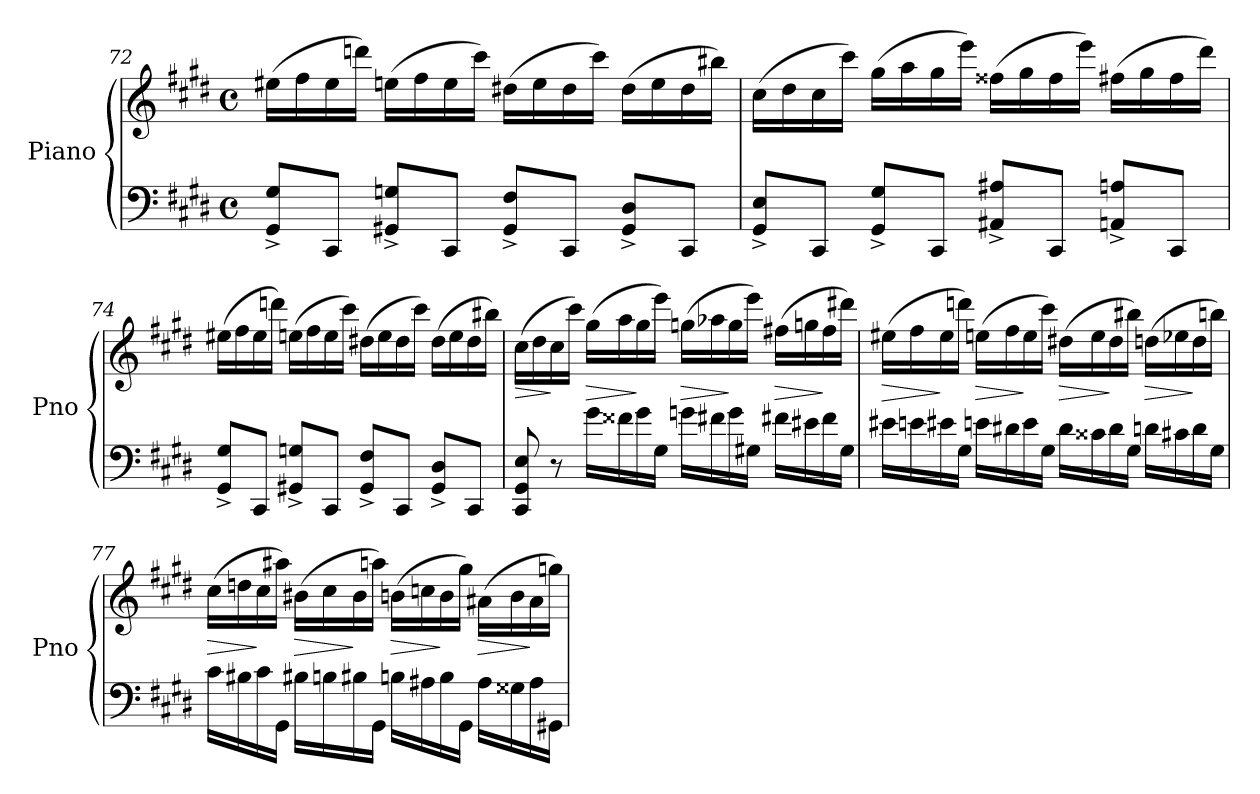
**kern	**kern	**dynam
*part1	*part1	*part1
*staff2	*staff1	*staff1/2
*I"Piano	*	*
*I'Pno	*	*
!!LO:PB:g=z
*clefF4	*clefG2	*
*k[f#c#g#d#]	*k[f#c#g#d#]	*
*M4/4	*M4/4	*
*met(c)	*met(c)	*
=72	=72	=72
8GG#/^ 8G#/^L	(16ee#X\LL	.
.	16ff#\	.
8CC#/J	16ee#\	.
.	16dddn\JJ)	.
8GG#X/^ 8Gn/^L	(16een\LL	.
.	16ff#\	.
8CC#/J	16ee\	.
.	16ccc#\JJ)	.
8GG#/^ 8F#/^L	(16dd#X\LL	.
.	16ee\	.
8CC#/J	16dd#\	.
.	16ccc#\JJ)	.
8GG#/^ 8D#/^L	(16dd#\LL	.
.	16ee\	.
8CC#/J	16dd#\	.
.	16bb#X\JJ)	.
=73	=73	=73
8GG#/^ 8E/^L	(16cc#\LL	.
.	16dd#\	.
8CC#/J	16cc#\	.
.	16ccc#\JJ)	.
8GG#/^ 8G#/^L	(16gg#\LL	.
.	16aa\	.
8CC#/J	16gg#\	.
.	16eee\JJ)	.
8AA#X/^ 8A#X/^L	(16ff##X\LL	.
.	16gg#\	.
8CC#/J	16ff##\	.
.	16eee\JJ)	.
8AAn/^ 8An/^L	(16ff#X\LL	.
.	16gg#\	.
8CC#/J	16ff#\	.
.	16ddd#\JJ)	.
!!LO:LB:g=z
=74	=74	=74
8GG#/^ 8G#/^L	(16ee#X\LL	.
.	16ff#\	.
8CC#/J	16ee#\	.
.	16dddn\JJ)	.
8GG#X/^ 8Gn/^L	(16een\LL	.
.	16ff#\	.
8CC#/J	16ee\	.
.	16ccc#\JJ)	.
8GG#/^ 8F#/^L	(16dd#X\LL	.
.	16ee\	.
8CC#/J	16dd#\	.
.	16ccc#\JJ)	.
8GG#/^ 8D#/^L	(16dd#\LL	.
.	16ee\	.
8CC#/J	16dd#\	.
.	16bb#X\JJ)	.
=75	=75	=75
!	!	!LO:HP:b
8CC#/ 8GG#/ 8E/	(16cc#\LL	>
.	16dd#\	.
8r	16cc#\	]
.	16ccc#\JJ)	.
!	!	!LO:HP:b
16g#\LL	(16gg#\LL	>
16f##X\	16aa\	.
16g#\	16gg#\	]
16G#\JJ	16eee\JJ)	.
!	!	!LO:HP:b
16gn\LL	(16ggn\LL	>
16f#X\	16aa-X\	.
16g\	16gg\	]
16G#X\JJ	16eee\JJ)	.
!	!	!LO:HP:b
16f#X\LL	(16ff#X\LL	>
16e#X\	16ggn\	.
16f#\	16ff#\	]
16G#\JJ	16ddd#X\JJ)	.
!!LO:LB:g=z
=76	=76	=76
!	!	!LO:HP:b
16e#X\LL	(16ee#X\LL	>
16en\	16ff#\	.
16e#X\	16ee#\	]
16G#\JJ	16dddn\JJ)	.
!	!	!LO:HP:b
16en\LL	(16een\LL	>
16d#X\	16ff#\	.
16e\	16ee\	]
16G#\JJ	16ccc#\JJ)	.
!	!	!LO:HP:b
16d#\LL	(16dd#X\LL	>
16c##X\	16ee\	.
16d#\	16dd#\	]
16G#\JJ	16bb#X\JJ)	.
!	!	!LO:HP:b
16dn\LL	(16ddn\LL	>
16c#X\	16ee-X\	.
16d\	16dd\	]
16G#\JJ	16bbn\JJ)	.
=77	=77	=77
!	!	!LO:HP:b
16c#\LL	(16cc#\LL	>
16B#X\	16ddn\	.
16c#\	16cc#\	]
16GG#\JJ	16aa#X\JJ)	.
!	!	!LO:HP:b
16B#X\LL	(16b#X\LL	>
16Bn\	16cc#\	.
16B#X\	16b#\	]
16GG#\JJ	16aan\JJ)	.
!	!	!LO:HP:b
16Bn\LL	(16bn\LL	>
16A#X\	16ccn\	.
16B\	16b\	]
16GG#\JJ	16gg#\JJ)	.
!	!	!LO:HP:b
16A#\LL	(16a#X\LL	>
16G##X\	16b\	.
16A#\	16a#\	]
16GG#X\JJ	16ggn\JJ)	.
=	=	=
*-	*-	*-
